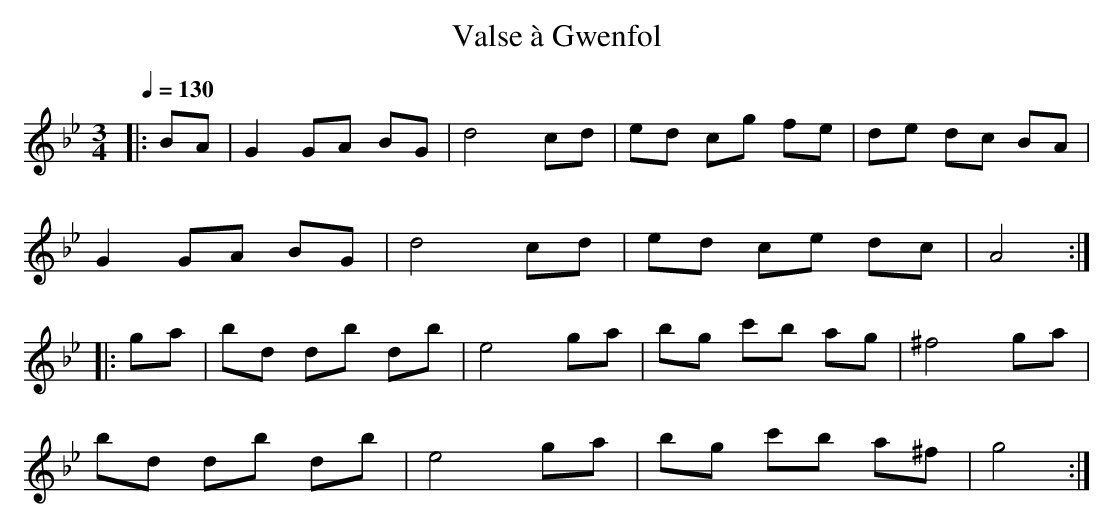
X:1
T:Valse à Gwenfol
M:3/4
L:1/8
Q:1/4=130
K:Gm
|: BA | G2 GA BG | d4 cd | ed cg fe | de dc BA |
G2 GA BG | d4 cd | ed ce dc | A4 :|
|: ga | bd db db | e4 ga | bg c'b ag | ^f4 ga |
bd db db | e4 ga | bg c'b a^f | g4 :|
